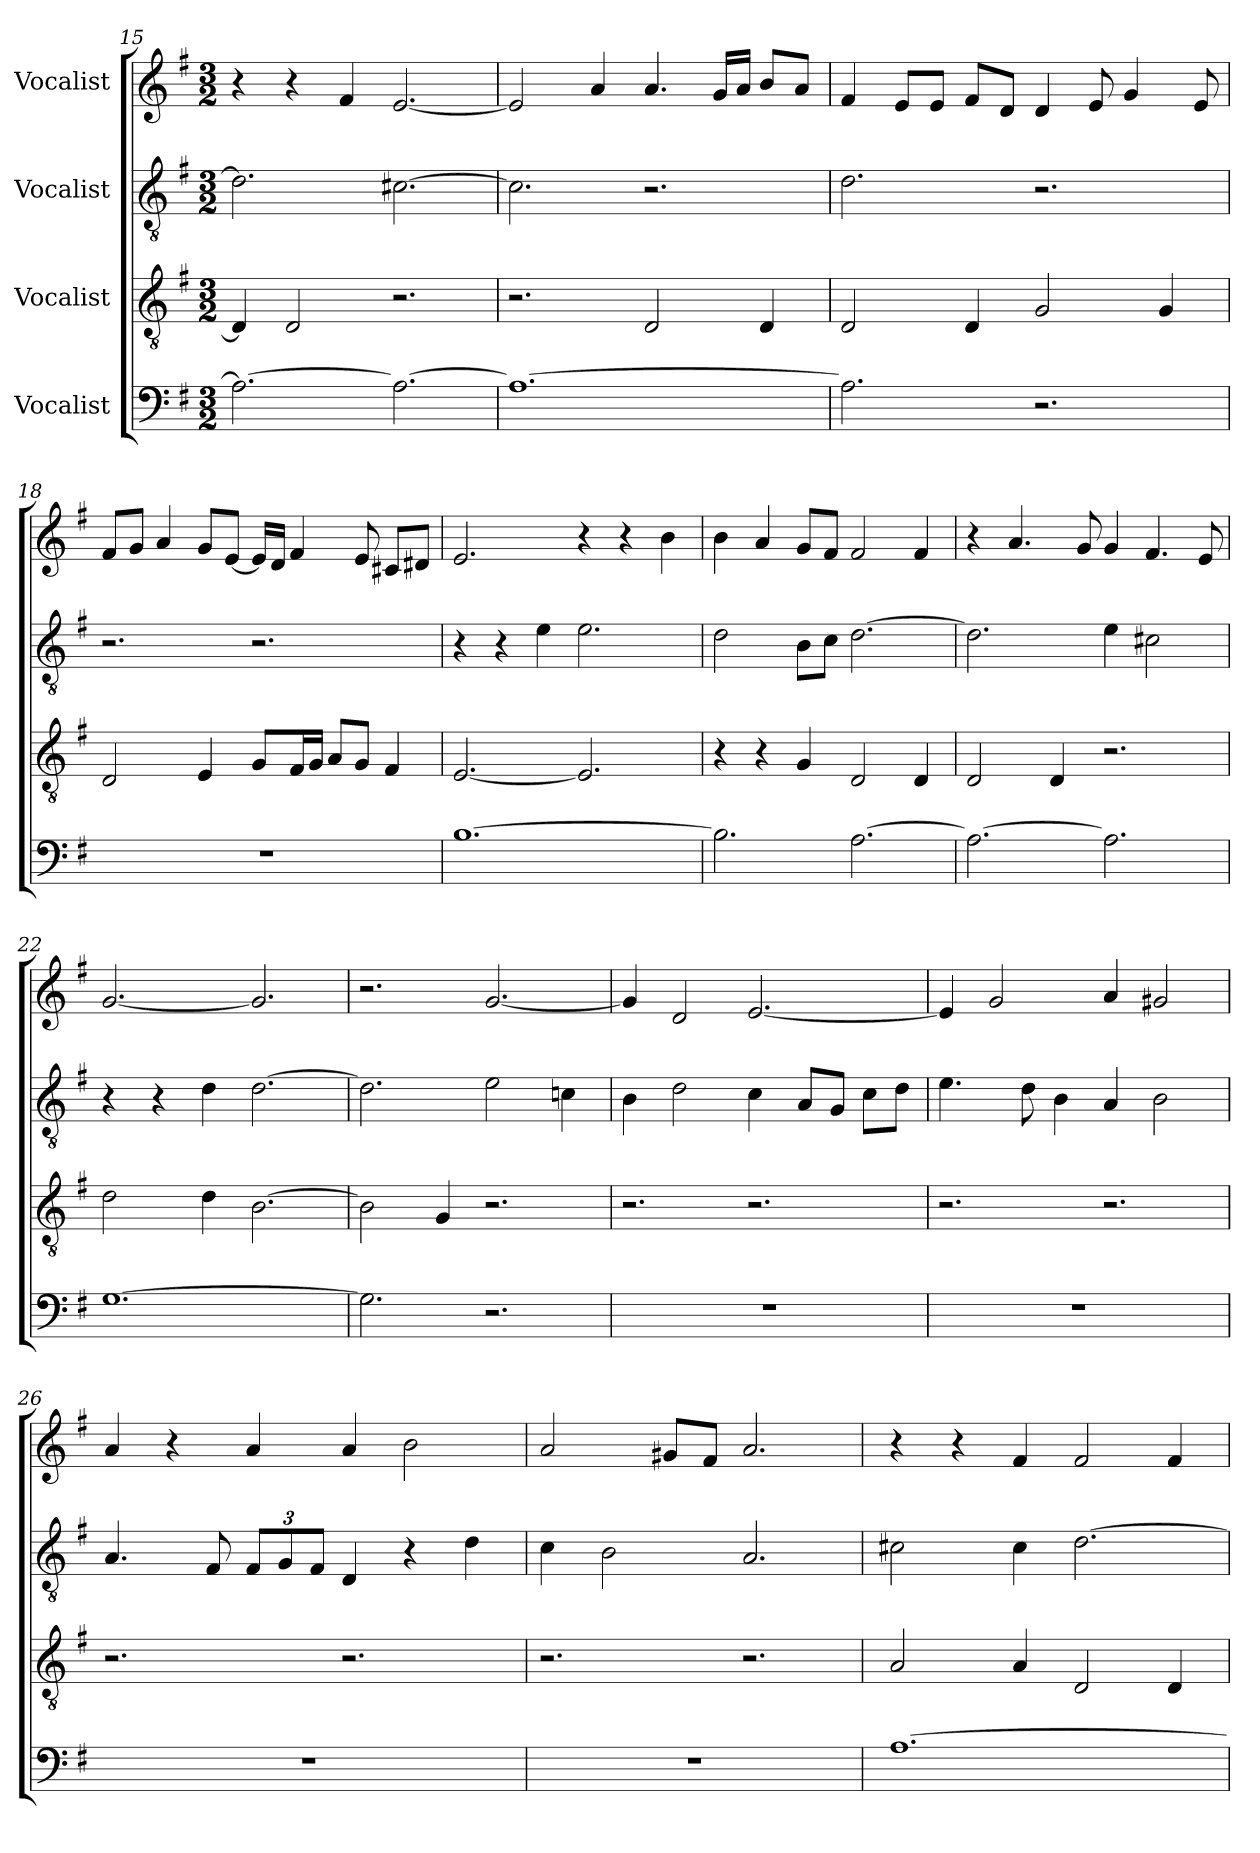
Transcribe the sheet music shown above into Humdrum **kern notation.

**kern	**kern	**kern	**kern
*part4	*part3	*part2	*part1
*staff4	*staff3	*staff2	*staff1
*I"Vocalist	*I"Vocalist	*I"Vocalist	*I"Vocalist
*clefF4	*clefGv2	*clefGv2	*clefG2
*k[f#]	*k[f#]	*k[f#]	*k[f#]
*M3/2	*M3/2	*M3/2	*M3/2
=15	=15	=15	=15
2.A\_	4D/]	2.d\]	4r
.	2D/	.	4r
.	.	.	4f#/
2.A\_	2.r	[2.c#X\	[2.e/
=16	=16	=16	=16
1.A_	2.r	2.c#\]	2e/]
.	.	.	4a/
.	2D/	2.r	4.a/
.	.	.	16g/LL
.	.	.	16a/JJ
.	4D/	.	8b/L
.	.	.	8a/J
=17	=17	=17	=17
2.A\]	2D/	2.d\	4f#/
.	.	.	8e/L
.	.	.	8e/J
.	4D/	.	8f#/L
.	.	.	8d/J
2.r	2G/	2.r	4d/
.	.	.	8e/
.	.	.	4g/
.	4G/	.	.
.	.	.	8e/
=18	=18	=18	=18
1.r	2D/	2.r	8f#/L
.	.	.	8g/J
.	.	.	4a/
.	4E/	.	8g/L
.	.	.	[8e/J
.	8G/L	2.r	16e/LL]
.	.	.	16d/JJ
.	16F#/L	.	4f#/
.	16G/JJ	.	.
.	8A/L	.	.
.	8G/J	.	8e/
.	4F#/	.	8c#X/L
.	.	.	8d#X/J
=19	=19	=19	=19
[1.B	[2.E/	4r	2.e/
.	.	4r	.
.	.	4e\	.
.	2.E/]	2.e\	4r
.	.	.	4r
.	.	.	4b\
=20	=20	=20	=20
2.B\]	4r	2d\	4b\
.	4r	.	4a/
.	4G/	8B\L	8g/L
.	.	8c\J	8f#/J
[2.A\	2D/	[2.d\	2f#/
.	4D/	.	4f#/
=21	=21	=21	=21
2.A\_	2D/	2.d\]	4r
.	.	.	4.a/
.	4D/	.	.
.	.	.	8g/
2.A\]	2.r	4e\	4g/
.	.	2c#X\	4.f#/
.	.	.	8e/
=22	=22	=22	=22
[1.G	2d\	4r	[2.g/
.	.	4r	.
.	4d\	4d\	.
.	[2.B\	[2.d\	2.g/]
=23	=23	=23	=23
2.G\]	2B\]	2.d\]	2.r
.	4G/	.	.
2.r	2.r	2e\	[2.g/
.	.	4cn\	.
=24	=24	=24	=24
1.r	2.r	4B\	4g/]
.	.	2d\	2d/
.	2.r	4c\	[2.e/
.	.	8A/L	.
.	.	8G/J	.
.	.	8c\L	.
.	.	8d\J	.
=25	=25	=25	=25
1.r	2.r	4.e\	4e/]
.	.	.	2g/
.	.	8d\	.
.	.	4B\	.
.	2.r	4A/	4a/
.	.	2B\	2g#X/
=26	=26	=26	=26
1.r	2.r	4.A/	4a/
.	.	.	4r
.	.	8F#/	.
.	.	12F#/L	4a/
.	.	12G/	.
.	.	12F#/J	.
.	2.r	4D/	4a/
.	.	4r	2b\
.	.	4d\	.
=27	=27	=27	=27
1.r	2.r	4c\	2a/
.	.	2B\	.
.	.	.	8g#X/L
.	.	.	8f#/J
.	2.r	2.A/	2.a/
=28	=28	=28	=28
[1.A	2A/	2c#X\	4r
.	.	.	4r
.	4A/	4c#\	4f#/
.	2D/	[2.d\	2f#/
.	4D/	.	4f#/
=	=	=	=
*-	*-	*-	*-
